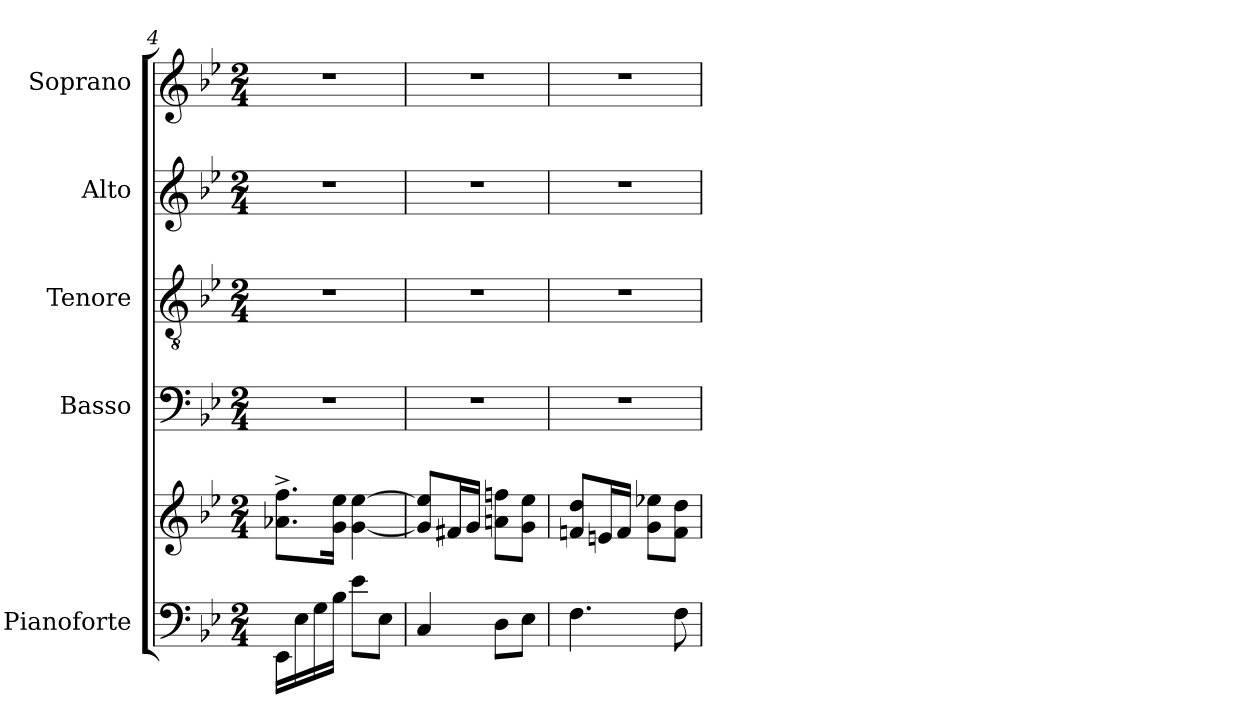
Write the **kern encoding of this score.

**kern	**kern	**kern	**kern	**kern	**kern
*part5	*part5	*part4	*part3	*part2	*part1
*staff6	*staff5	*staff4	*staff3	*staff2	*staff1
*I"Pianoforte	*	*I"Basso	*I"Tenore	*I"Alto	*I"Soprano
*	*	*I'B.	*I'T.	*I'A.	*I'S.
*clefF4	*clefG2	*clefF4	*clefGv2	*clefG2	*clefG2
*	*	*	*ITrd7c12	*	*
*k[b-e-]	*k[b-e-]	*k[b-e-]	*k[b-e-]	*k[b-e-]	*k[b-e-]
*B-:	*B-:	*B-:	*B-:	*B-:	*B-:
*M2/4	*M2/4	*M2/4	*M2/4	*M2/4	*M2/4
=4	=4	=4	=4	=4	=4
!	!	!LO:N:vis=1	!LO:N:vis=1	!LO:N:vis=1	!LO:N:vis=1
16EE-i\LL	8.a-Xi\^ 8.ffi^L	2r	2r	2r	2r
16E-i\	.	.	.	.	.
16Gi\	.	.	.	.	.
16B-i\JJ	16gi\ 16ee-iJk	.	.	.	.
8e-i\L	[4gi\ [4ee-i	.	.	.	.
8E-i\J	.	.	.	.	.
=5	=5	=5	=5	=5	=5
!	!	!LO:N:vis=1	!LO:N:vis=1	!LO:N:vis=1	!LO:N:vis=1
4Ci/	8gi/] 8ee-i]L	2r	2r	2r	2r
.	16f#Xi/L	.	.	.	.
.	16gi/JJ	.	.	.	.
8Di\L	8ani\ 8ffniL	.	.	.	.
8E-i\J	8gi\ 8ee-iJ	.	.	.	.
=6	=6	=6	=6	=6	=6
!	!	!LO:N:vis=1	!LO:N:vis=1	!LO:N:vis=1	!LO:N:vis=1
4.Fi\	8fni/ 8ddiL	2r	2r	2r	2r
.	16eni/L	.	.	.	.
.	16fi/JJ	.	.	.	.
.	8gi\ 8ee-XiL	.	.	.	.
8Fi\	8fi\ 8ddiJ	.	.	.	.
=	=	=	=	=	=
*-	*-	*-	*-	*-	*-
